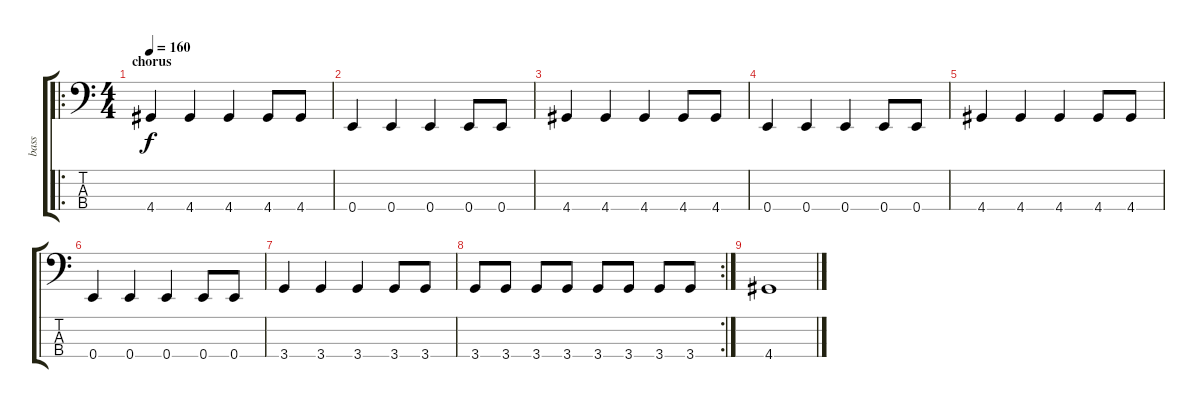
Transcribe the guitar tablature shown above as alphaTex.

\track ("bass" "bass") {instrument electricbassfinger}
\staff {score tabs}
\tuning (G2 D2 A1 E1) {hide}
\ro
\ts (4 4)
\section ("" "chorus")
\tempo 160
\clef f4
\ks c
4.4.4{dy f} 4.4.4 4.4.4 4.4.8 4.4.8 |
0.4.4 0.4.4 0.4.4 0.4.8 0.4.8 |
4.4.4 4.4.4 4.4.4 4.4.8 4.4.8 |
0.4.4 0.4.4 0.4.4 0.4.8 0.4.8 |
4.4.4 4.4.4 4.4.4 4.4.8 4.4.8 |
0.4.4 0.4.4 0.4.4 0.4.8 0.4.8 |
3.4.4 3.4.4 3.4.4 3.4.8 3.4.8 |
\rc 2
3.4.8 3.4.8 3.4.8 3.4.8 3.4.8 3.4.8 3.4.8 3.4.8 |
4.4.1
